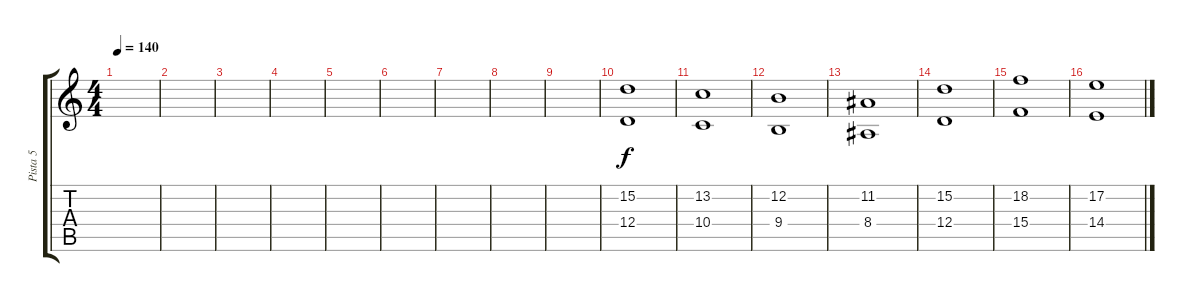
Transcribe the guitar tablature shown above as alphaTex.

\track ("Pista 5" "Pista 5") {instrument choiraahs}
\staff {score tabs}
\tuning (E4 B3 G3 D3 A2 E2) {hide}
\ts (4 4)
\tempo 140
\clef g2
\ks c
|
|
|
|
|
|
|
|
|
(15.2 12.4).1 |
(13.2 10.4).1 |
(12.2 9.4).1 |
(11.2 8.4).1 |
(15.2 12.4).1 |
(18.2 15.4).1 |
(17.2 14.4).1
